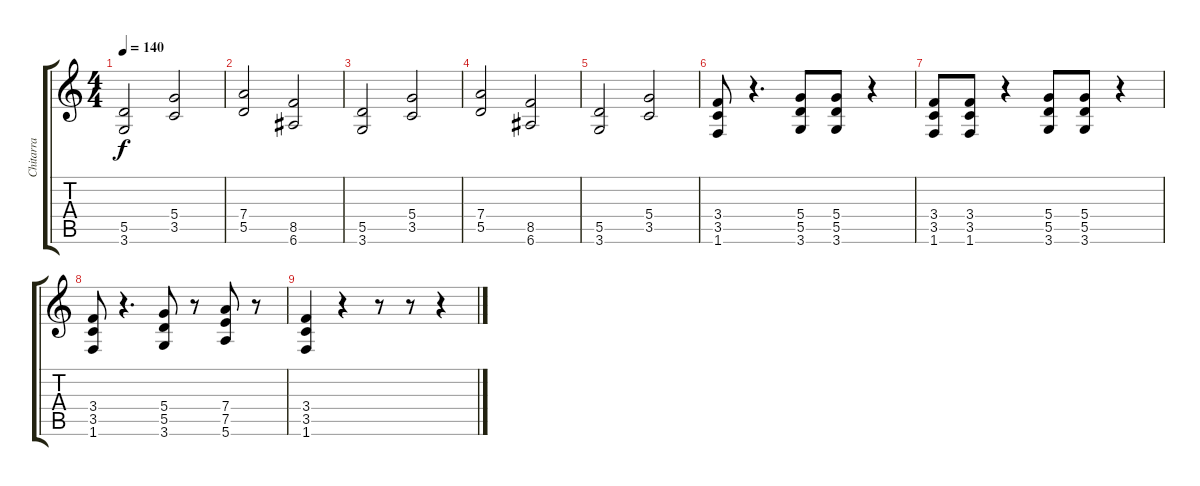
\track ("Chitarra" "Chitarra") {instrument distortionguitar}
\staff {score tabs}
\tuning (E4 B3 G3 D3 A2 E2) {hide}
\ts (4 4)
\tempo 140
\clef g2
\ks c
(5.5 3.6).2{dy f} (5.4 3.5).2 |
(7.4 5.5).2 (8.5 6.6).2 |
(5.5 3.6).2 (5.4 3.5).2 |
(7.4 5.5).2 (8.5 6.6).2 |
(5.5 3.6).2 (5.4 3.5).2 |
(3.4 3.5 1.6).8 r.4{d} (5.4 5.5 3.6).8 (5.4 5.5 3.6).8 r.4 |
(3.4 3.5 1.6).8 (3.4 3.5 1.6).8 r.4 (5.4 5.5 3.6).8 (5.4 5.5 3.6).8 r.4 |
(3.4 3.5 1.6).8 r.4{d} (5.4 5.5 3.6).8 r.8 (7.4 7.5 5.6).8 r.8 |
(3.4 3.5 1.6).4 r.4 r.8 r.8 r.4
